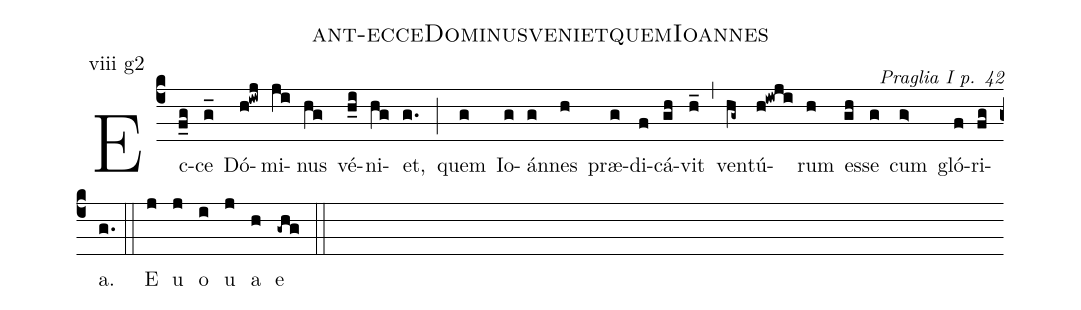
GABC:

name: ant-ecceDominusvenietquemIoannes;
commentary: Praglia I p. 42;
annotation: viii g2;
mode: 8;
%%
(c4) Ec(f_g)ce(g_) Dó(h!iwj)mi(ji)nus(hg) vé(h_i)ni(hg)et,(g.) (;) quem(g) Io(g)án(g)nes(h) præ(g)di(f)cá(gh)vit(h_) (,) ven(hg~)tú(h!iwji)rum(h) es(gh)se(g) cum(g>) gló(f)ri(fg)a.(g.) (::) E(j) u(j) o(i) u(j) a(h) e(-ghg) (::)
